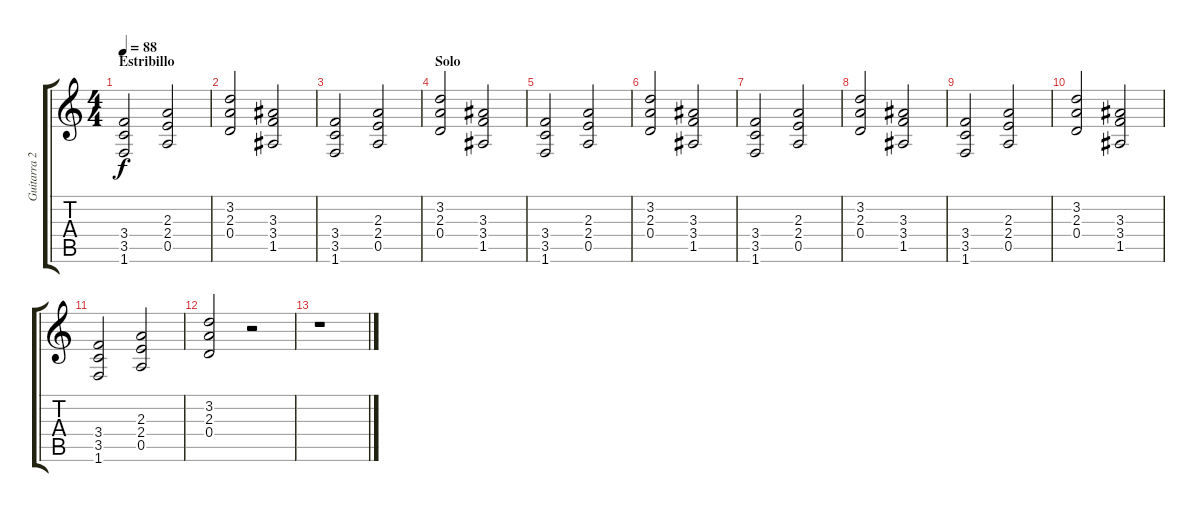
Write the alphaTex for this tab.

\track ("Guitarra 2b" "Guitarra 2") {instrument distortionguitar}
\staff {score tabs}
\tuning (E4 B3 G3 D3 A2 E2) {hide}
\ts (4 4)
\section ("" "Estribillo")
\tempo 88
\clef g2
\ks c
(3.4 3.5 1.6).2{dy f} (2.3 2.4 0.5).2 |
(3.2 2.3 0.4).2 (3.3 3.4 1.5).2 |
(3.4 3.5 1.6).2 (2.3 2.4 0.5).2 |
\section ("" "Solo")
(3.2 2.3 0.4).2 (3.3 3.4 1.5).2 |
(3.4 3.5 1.6).2 (2.3 2.4 0.5).2 |
(3.2 2.3 0.4).2 (3.3 3.4 1.5).2 |
(3.4 3.5 1.6).2 (2.3 2.4 0.5).2 |
(3.2 2.3 0.4).2 (3.3 3.4 1.5).2 |
(3.4 3.5 1.6).2 (2.3 2.4 0.5).2 |
(3.2 2.3 0.4).2 (3.3 3.4 1.5).2 |
(3.4 3.5 1.6).2 (2.3 2.4 0.5).2 |
(3.2 2.3 0.4).2 r.2 |
r.1
